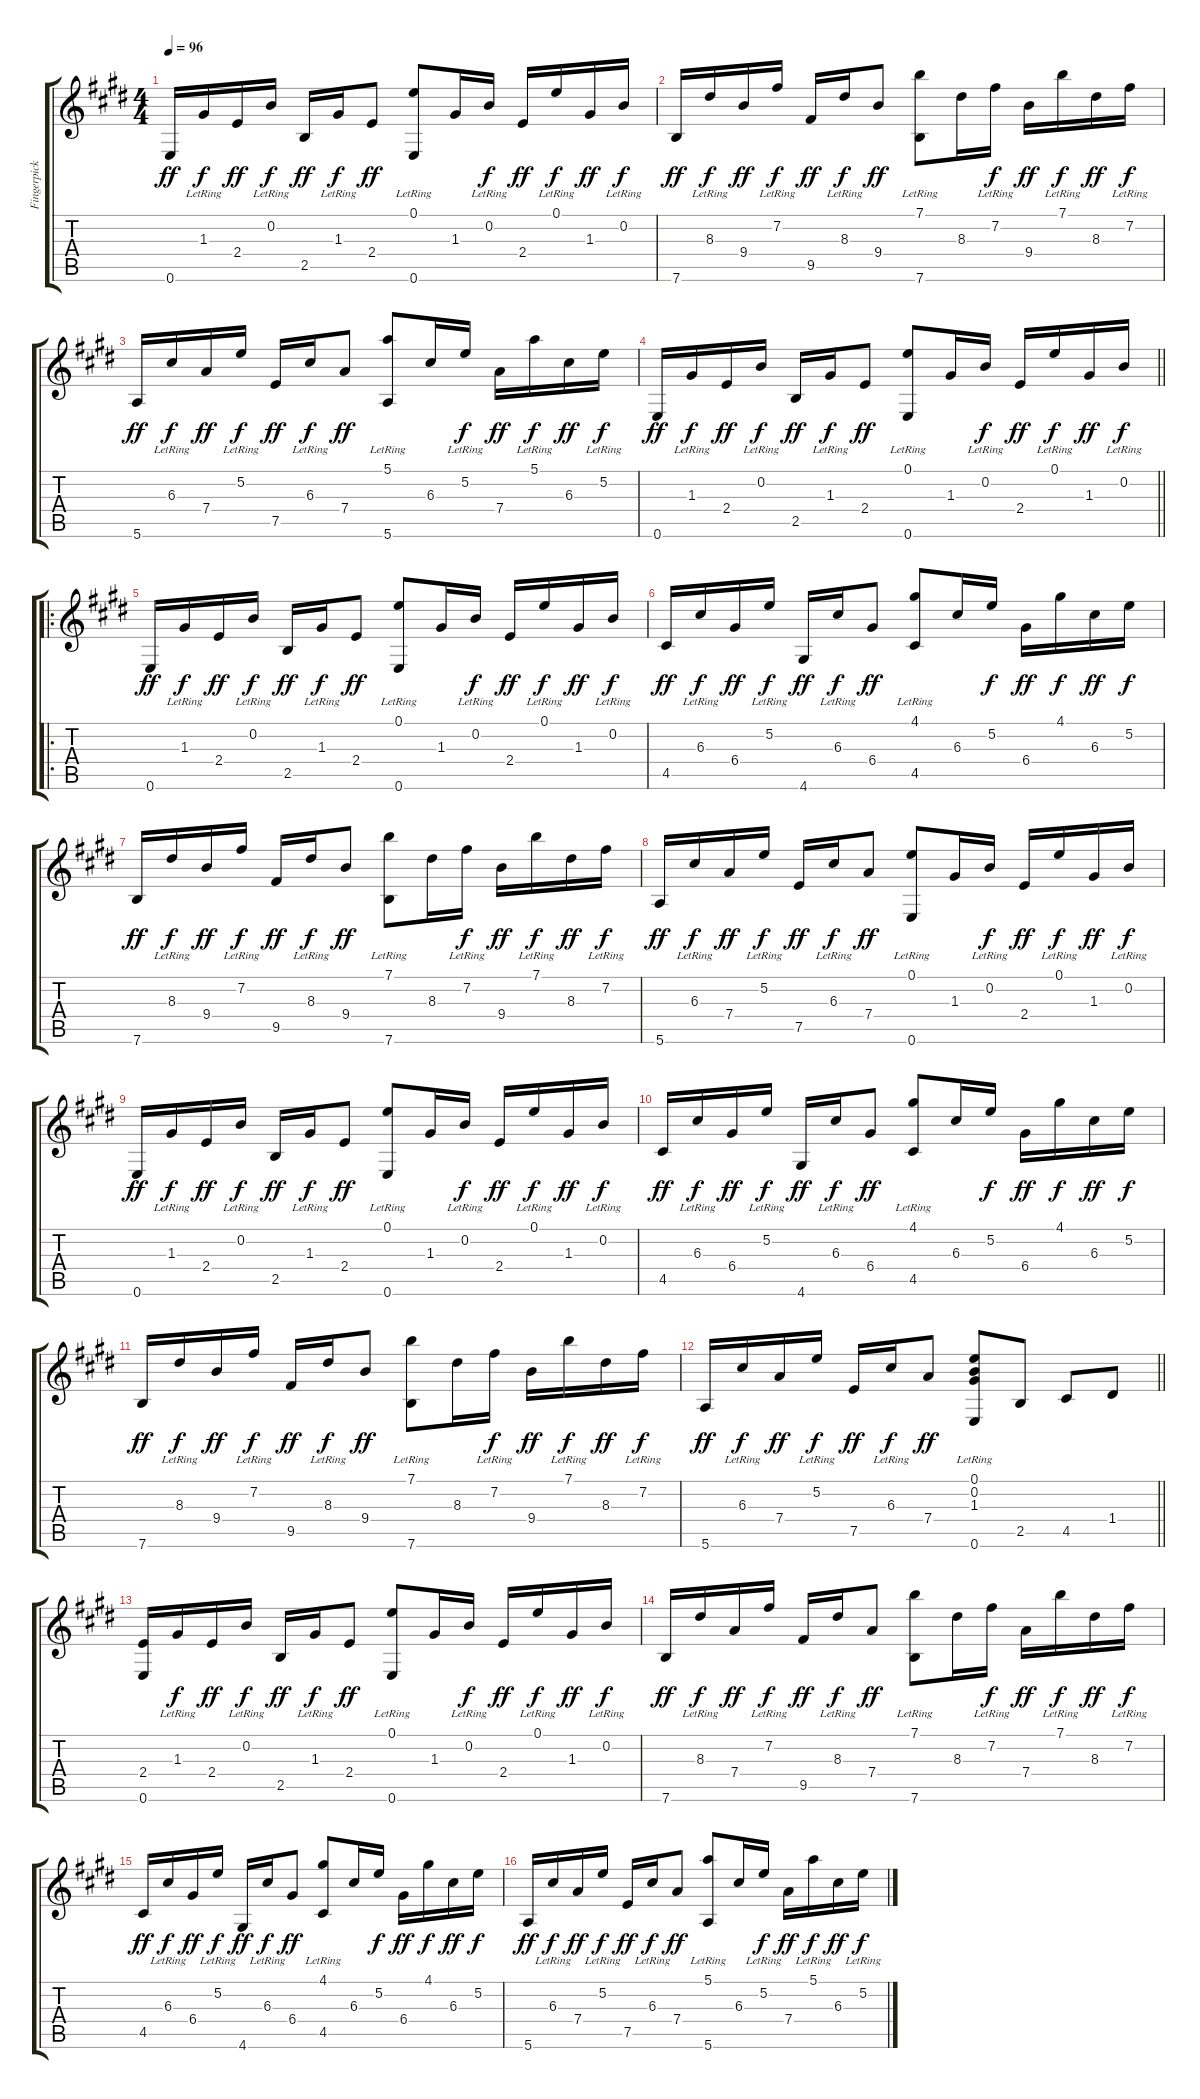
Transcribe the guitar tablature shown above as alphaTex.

\track ("Fingerpicking Guitar" "Fingerpick") {instrument acousticguitarsteel}
\staff {score tabs}
\tuning (E4 B3 G3 D3 A2 E2) {hide}
\ts (4 4)
\tempo 96
\clef g2
\ks e
0.6.16{dy ff instrument acousticguitarsteel} 1.3{lr}.16{dy f} 2.4.16{dy ff} 0.2{lr}.16{dy f} 2.5.16{dy ff} 1.3{lr}.16{dy f} 2.4.8{dy ff} (0.1{lr} 0.6).8 1.3.16 0.2{lr}.16{dy f} 2.4.16{dy ff} 0.1{lr}.16{dy f} 1.3.16{dy ff} 0.2{lr}.16{dy f} |
7.6.16{dy ff} 8.3{lr}.16{dy f} 9.4.16{dy ff} 7.2{lr}.16{dy f} 9.5.16{dy ff} 8.3{lr}.16{dy f} 9.4.8{dy ff} (7.1{lr} 7.6).8 8.3.16 7.2{lr}.16{dy f} 9.4.16{dy ff} 7.1{lr}.16{dy f} 8.3.16{dy ff} 7.2{lr}.16{dy f} |
5.6.16{dy ff} 6.3{lr}.16{dy f} 7.4.16{dy ff} 5.2{lr}.16{dy f} 7.5.16{dy ff} 6.3{lr}.16{dy f} 7.4.8{dy ff} (5.1{lr} 5.6).8 6.3.16 5.2{lr}.16{dy f} 7.4.16{dy ff} 5.1{lr}.16{dy f} 6.3.16{dy ff} 5.2{lr}.16{dy f} |
\barLineRight lightlight
0.6.16{dy ff} 1.3{lr}.16{dy f} 2.4.16{dy ff} 0.2{lr}.16{dy f} 2.5.16{dy ff} 1.3{lr}.16{dy f} 2.4.8{dy ff} (0.1{lr} 0.6).8 1.3.16 0.2{lr}.16{dy f} 2.4.16{dy ff} 0.1{lr}.16{dy f} 1.3.16{dy ff} 0.2{lr}.16{dy f} |
\ro
0.6.16{dy ff} 1.3{lr}.16{dy f} 2.4.16{dy ff} 0.2{lr}.16{dy f} 2.5.16{dy ff} 1.3{lr}.16{dy f} 2.4.8{dy ff} (0.1{lr} 0.6).8 1.3.16 0.2{lr}.16{dy f} 2.4.16{dy ff} 0.1{lr}.16{dy f} 1.3.16{dy ff} 0.2{lr}.16{dy f} |
4.5.16{dy ff} 6.3{lr}.16{dy f} 6.4.16{dy ff} 5.2{lr}.16{dy f} 4.6.16{dy ff} 6.3{lr}.16{dy f} 6.4.8{dy ff} (4.1{lr} 4.5).8 6.3.16 5.2.16{dy f} 6.4.16{dy ff} 4.1.16{dy f} 6.3.16{dy ff} 5.2.16{dy f} |
7.6.16{dy ff} 8.3{lr}.16{dy f} 9.4.16{dy ff} 7.2{lr}.16{dy f} 9.5.16{dy ff} 8.3{lr}.16{dy f} 9.4.8{dy ff} (7.1{lr} 7.6).8 8.3.16 7.2{lr}.16{dy f} 9.4.16{dy ff} 7.1{lr}.16{dy f} 8.3.16{dy ff} 7.2{lr}.16{dy f} |
5.6.16{dy ff} 6.3{lr}.16{dy f} 7.4.16{dy ff} 5.2{lr}.16{dy f} 7.5.16{dy ff} 6.3{lr}.16{dy f} 7.4.8{dy ff} (0.1{lr} 0.6).8 1.3.16 0.2{lr}.16{dy f} 2.4.16{dy ff} 0.1{lr}.16{dy f} 1.3.16{dy ff} 0.2{lr}.16{dy f} |
0.6.16{dy ff} 1.3{lr}.16{dy f} 2.4.16{dy ff} 0.2{lr}.16{dy f} 2.5.16{dy ff} 1.3{lr}.16{dy f} 2.4.8{dy ff} (0.1{lr} 0.6).8 1.3.16 0.2{lr}.16{dy f} 2.4.16{dy ff} 0.1{lr}.16{dy f} 1.3.16{dy ff} 0.2{lr}.16{dy f} |
4.5.16{dy ff} 6.3{lr}.16{dy f} 6.4.16{dy ff} 5.2{lr}.16{dy f} 4.6.16{dy ff} 6.3{lr}.16{dy f} 6.4.8{dy ff} (4.1{lr} 4.5).8 6.3.16 5.2.16{dy f} 6.4.16{dy ff} 4.1.16{dy f} 6.3.16{dy ff} 5.2.16{dy f} |
7.6.16{dy ff} 8.3{lr}.16{dy f} 9.4.16{dy ff} 7.2{lr}.16{dy f} 9.5.16{dy ff} 8.3{lr}.16{dy f} 9.4.8{dy ff} (7.1{lr} 7.6).8 8.3.16 7.2{lr}.16{dy f} 9.4.16{dy ff} 7.1{lr}.16{dy f} 8.3.16{dy ff} 7.2{lr}.16{dy f} |
\barLineRight lightlight
5.6.16{dy ff} 6.3{lr}.16{dy f} 7.4.16{dy ff} 5.2{lr}.16{dy f} 7.5.16{dy ff} 6.3{lr}.16{dy f} 7.4.8{dy ff} (0.1{lr} 0.2 1.3 0.6).8 2.5.8 4.5.8 1.4.8 |
(2.4 0.6).16 1.3{lr}.16{dy f} 2.4.16{dy ff} 0.2{lr}.16{dy f} 2.5.16{dy ff} 1.3{lr}.16{dy f} 2.4.8{dy ff} (0.1{lr} 0.6).8 1.3.16 0.2{lr}.16{dy f} 2.4.16{dy ff} 0.1{lr}.16{dy f} 1.3.16{dy ff} 0.2{lr}.16{dy f} |
7.6.16{dy ff} 8.3{lr}.16{dy f} 7.4.16{dy ff} 7.2{lr}.16{dy f} 9.5.16{dy ff} 8.3{lr}.16{dy f} 7.4.8{dy ff} (7.1{lr} 7.6).8 8.3.16 7.2{lr}.16{dy f} 7.4.16{dy ff} 7.1{lr}.16{dy f} 8.3.16{dy ff} 7.2{lr}.16{dy f} |
4.5.16{dy ff} 6.3{lr}.16{dy f} 6.4.16{dy ff} 5.2{lr}.16{dy f} 4.6.16{dy ff} 6.3{lr}.16{dy f} 6.4.8{dy ff} (4.1{lr} 4.5).8 6.3.16 5.2.16{dy f} 6.4.16{dy ff} 4.1.16{dy f} 6.3.16{dy ff} 5.2.16{dy f} |
5.6.16{dy ff} 6.3{lr}.16{dy f} 7.4.16{dy ff} 5.2{lr}.16{dy f} 7.5.16{dy ff} 6.3{lr}.16{dy f} 7.4.8{dy ff} (5.1{lr} 5.6).8 6.3.16 5.2{lr}.16{dy f} 7.4.16{dy ff} 5.1{lr}.16{dy f} 6.3.16{dy ff} 5.2{lr}.16{dy f}
